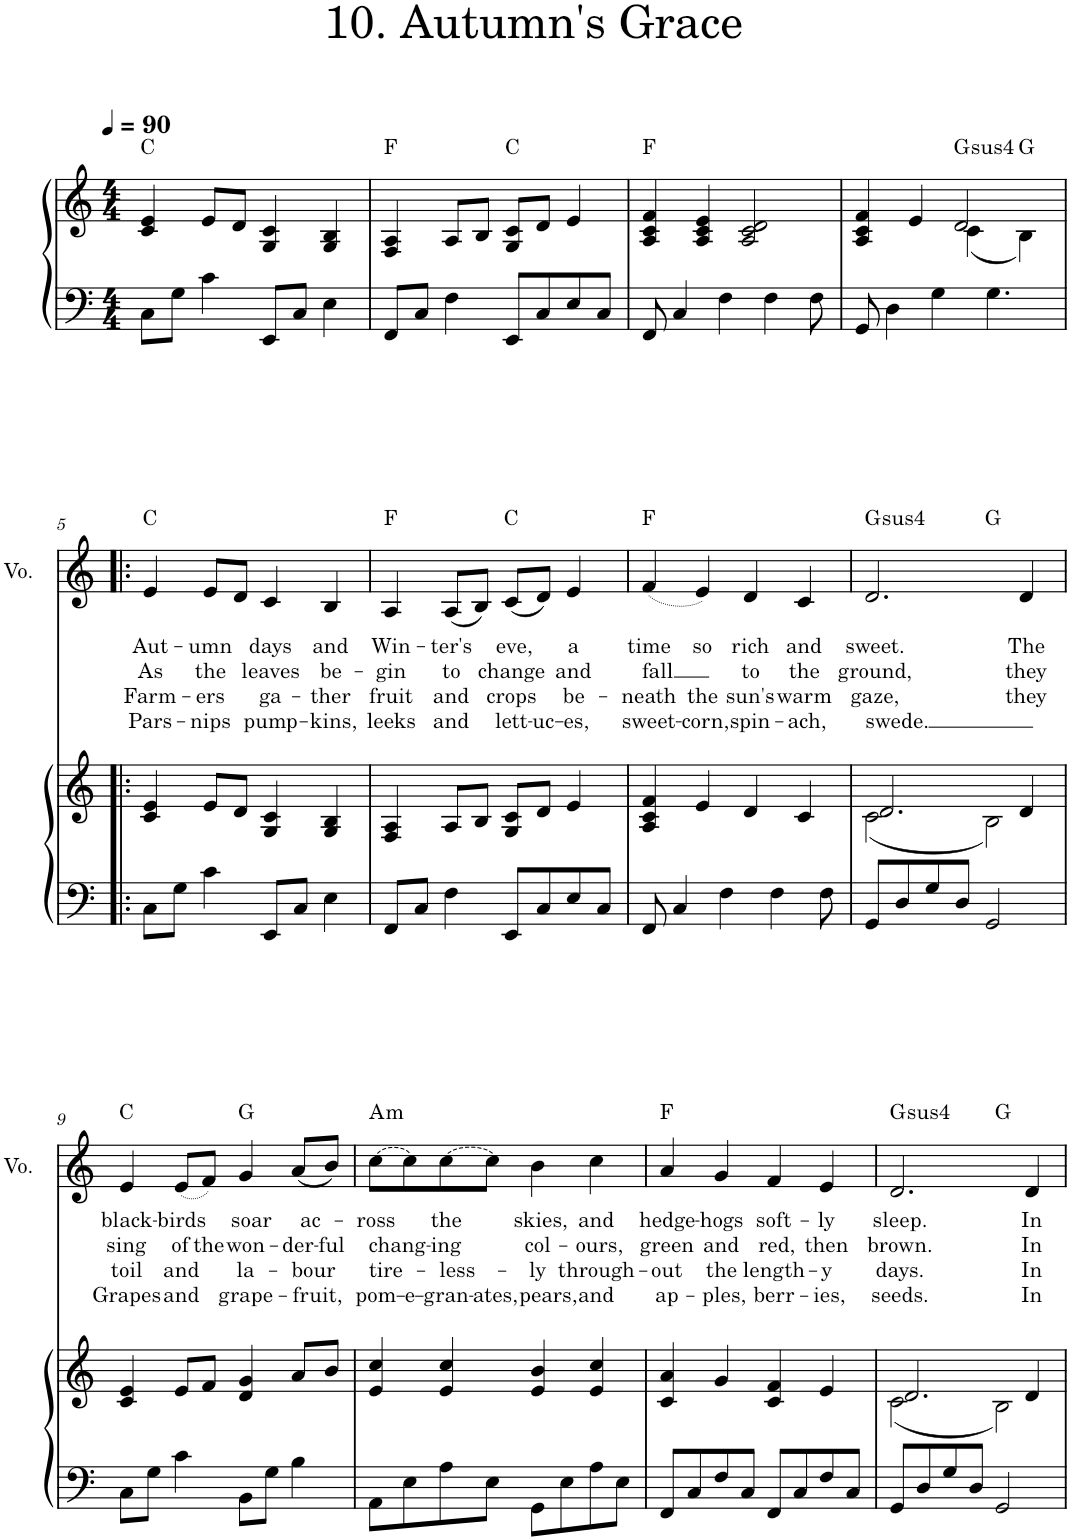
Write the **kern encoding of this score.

**kern	**kern	**harte	**kern	**kern	**text	**text	**text	**text	**harte
*part2	*part2	*part2	*part1	*part1	*part1	*part1	*part1	*part1	*part1
*staff4	*staff3	*	*staff2	*staff1	*staff1	*staff1	*staff1	*staff1	*
*I"Piano	*	*	*I"Voice	*	*	*	*	*	*
*I'Pno	*	*	*I'Vo.	*	*	*	*	*	*
*clefF4	*clefG2	*	*clefF4	*clefG2	*	*	*	*	*
*k[]	*k[]	*	*k[]	*k[]	*	*	*	*	*
*M4/4	*M4/4	*	*M4/4	*M4/4	*	*	*	*	*
*MM90	*MM90	*	*MM90	*MM90	*	*	*	*	*
=1	=1	=1	=1	=1	=1	=1	=1	=1	=1
8C\L	4c/ 4e/	C:maj	1r	1r	.	.	.	.	.
8G\J	.	.	.	.	.	.	.	.	.
4c\	8e/L	.	.	.	.	.	.	.	.
.	8d/J	.	.	.	.	.	.	.	.
8EE/L	4G/ 4c/	.	.	.	.	.	.	.	.
8C/J	.	.	.	.	.	.	.	.	.
4E\	4G/ 4B/	.	.	.	.	.	.	.	.
=2	=2	=2	=2	=2	=2	=2	=2	=2	=2
8FF/L	4F/ 4A/	F:maj	1r	1r	.	.	.	.	.
8C/J	.	.	.	.	.	.	.	.	.
4F\	8A/L	.	.	.	.	.	.	.	.
.	8B/J	.	.	.	.	.	.	.	.
8EE/L	8G/ 8c/L	C:maj	.	.	.	.	.	.	.
8C/	8d/J	.	.	.	.	.	.	.	.
8E/	4e/	.	.	.	.	.	.	.	.
8C/J	.	.	.	.	.	.	.	.	.
=3	=3	=3	=3	=3	=3	=3	=3	=3	=3
8FF/	4A/ 4c/ 4f/	F:maj	1r	1r	.	.	.	.	.
4C/	.	.	.	.	.	.	.	.	.
.	4A/ 4c/ 4e/	.	.	.	.	.	.	.	.
4F\	.	.	.	.	.	.	.	.	.
.	2A/ 2c/ 2d/	.	.	.	.	.	.	.	.
4F\	.	.	.	.	.	.	.	.	.
8F\	.	.	.	.	.	.	.	.	.
=4	=4	=4	=4	=4	=4	=4	=4	=4	=4
*	*^	*	*	*	*	*	*	*	*
8GG/	4A/ 4c/ 4f/	2ryy	.	1r	1r	.	.	.	.	.
4D\	.	.	.	.	.	.	.	.	.	.
.	4e/	.	.	.	.	.	.	.	.	.
4G\	.	.	.	.	.	.	.	.	.	.
!	!	!	!LO:H:kt=4	!	!	!	!	!	!	!
.	2d/	(4c\	G:sus4	.	.	.	.	.	.	.
4.G\	.	.	.	.	.	.	.	.	.	.
.	.	4B\)	G:maj	.	.	.	.	.	.	.
!!LO:LB:g=z
=5!|:	=5!|:	=5!|:	=5!|:	=5!|:	=5!|:	=5!|:	=5!|:	=5!|:	=5!|:	=5!|:
!	!	!	!	!	!	!LO:LY:b	!LO:LY:b	!LO:LY:b	!LO:LY:b	!
*	*v	*v	*	*	*	*	*	*	*	*
8C\L	4c/ 4e/	.	1r	4e/	Aut-	As	Farm-	Pars-	C:maj
8G\J	.	.	.	.	.	.	.	.	.
!	!	!	!	!	!LO:LY:b	!LO:LY:b	!LO:LY:b	!LO:LY:b	!
4c\	8e/L	.	.	8e/L	-umn	the	-ers	-nips	.
.	8d/J	.	.	8d/J	.	.	.	.	.
!	!	!	!	!	!LO:LY:b	!LO:LY:b	!LO:LY:b	!LO:LY:b	!
8EE/L	4G/ 4c/	.	.	4c/	days	leaves	ga-	pump-	.
8C/J	.	.	.	.	.	.	.	.	.
!	!	!	!	!	!LO:LY:b	!LO:LY:b	!LO:LY:b	!LO:LY:b	!
4E\	4G/ 4B/	.	.	4B/	and	be-	-ther	-kins,	.
=6	=6	=6	=6	=6	=6	=6	=6	=6	=6
!	!	!	!	!	!LO:LY:b	!LO:LY:b	!LO:LY:b	!LO:LY:b	!
8FF/L	4F/ 4A/	.	1r	4A/	Win-	-gin	fruit	leeks	F:maj
8C/J	.	.	.	.	.	.	.	.	.
!	!	!	!	!	!LO:LY:b	!LO:LY:b	!LO:LY:b	!LO:LY:b	!
4F\	8A/L	.	.	(8A/L	-ter's	to	and	and	.
.	8B/J	.	.	8B/J)	.	.	.	.	.
!	!	!	!	!	!LO:LY:b	!LO:LY:b	!LO:LY:b	!LO:LY:b	!
8EE/L	8G/ 8c/L	.	.	(8c/L	eve,	change	crops	lett-	C:maj
!	!	!	!	!	!	!	!	!LO:LY:b	!
8C/	8d/J	.	.	8d/J)	.	.	.	-uc-	.
!	!	!	!	!	!LO:LY:b	!LO:LY:b	!LO:LY:b	!LO:LY:b	!
8E/	4e/	.	.	4e/	a	and	be-	-es,	.
8C/J	.	.	.	.	.	.	.	.	.
=7	=7	=7	=7	=7	=7	=7	=7	=7	=7
!	!	!	!	!	!LO:LY:b	!LO:LY:b	!LO:LY:b	!LO:LY:b	!
8FF/	4A/ 4c/ 4f/	.	1r	(4f/	time	fall	-neath	sweet-	F:maj
4C/	.	.	.	.	.	.	.	.	.
!	!	!	!	!	!LO:LY:b	!	!LO:LY:b	!LO:LY:b	!
.	4e/	.	.	4e/)	so	.	the	-corn,	.
4F\	.	.	.	.	.	.	.	.	.
!	!	!	!	!	!LO:LY:b	!LO:LY:b	!LO:LY:b	!LO:LY:b	!
.	4d/	.	.	4d/	rich	to	sun's	spin-	.
4F\	.	.	.	.	.	.	.	.	.
!	!	!	!	!	!LO:LY:b	!LO:LY:b	!LO:LY:b	!LO:LY:b	!
.	4c/	.	.	4c/	and	the	warm	-ach,	.
8F\	.	.	.	.	.	.	.	.	.
=8	=8	=8	=8	=8	=8	=8	=8	=8	=8
*	*^	*	*	*	*	*	*	*	*
!	!	!	!	!	!	!LO:LY:b	!LO:LY:b	!LO:LY:b	!LO:LY:b	!LO:H:kt=4
*	*	*	*	*	*^	*	*	*	*	*
8GG/L	2.d/	(2c\	.	1r	2.d/	2ryy	sweet.	ground,	gaze,	swede.	G:sus4
8D/	.	.	.	.	.	.	.	.	.	.	.
8G/	.	.	.	.	.	.	.	.	.	.	.
8D/J	.	.	.	.	.	.	.	.	.	.	.
2GG/	.	2B\)	.	.	.	2ryy	.	.	.	.	G:maj
!	!	!	!	!	!	!	!LO:LY:b	!LO:LY:b	!LO:LY:b	!	!
.	4d/	.	.	.	4d/	.	The	they	they	.	.
*	*v	*v	*	*	*	*	*	*	*	*	*
!!LO:LB:g=z
=9	=9	=9	=9	=9	=9	=9	=9	=9	=9	=9
!	!	!	!	!	!	!LO:LY:b	!LO:LY:b	!LO:LY:b	!LO:LY:b	!
*	*	*	*	*v	*v	*	*	*	*	*
8C\L	4c/ 4e/	.	1r	4e/	black-	sing	toil	Grapes	C:maj
8G\J	.	.	.	.	.	.	.	.	.
!	!	!	!	!	!LO:LY:b	!LO:LY:b	!LO:LY:b	!LO:LY:b	!
4c\	8e/L	.	.	(8e/L	-birds	of	and	and	.
!	!	!	!	!	!	!LO:LY:b	!	!	!
.	8f/J	.	.	8f/J)	.	the	.	.	.
!	!	!	!	!	!LO:LY:b	!LO:LY:b	!LO:LY:b	!LO:LY:b	!
8BB\L	4d/ 4g/	.	.	4g/	soar	won-	la-	grape-	G:maj
8G\J	.	.	.	.	.	.	.	.	.
!	!	!	!	!	!LO:LY:b	!LO:LY:b	!LO:LY:b	!LO:LY:b	!
4B\	8a/L	.	.	(8a/L	ac-	-der-	-bour	-fruit,	.
!	!	!	!	!	!	!LO:LY:b	!	!	!
.	8b/J	.	.	8b/J)	.	-ful	.	.	.
=10	=10	=10	=10	=10	=10	=10	=10	=10	=10
!	!	!	!	!LO:T:dash	!LO:LY:b	!LO:LY:b	!LO:LY:b	!LO:LY:b	!LO:H:kt=m
8AA\L	4e/ 4cc/	.	1r	[8cc\L	-ross	chang-	tire-	pom-	A:min
!	!	!	!	!	!	!	!	!LO:LY:b	!
8E\	.	.	.	8cc\]	.	.	.	-e-	.
!	!	!	!	!LO:T:dash	!LO:LY:b	!LO:LY:b	!LO:LY:b	!LO:LY:b	!
8A\	4e/ 4cc/	.	.	[8cc\	the	-ing	-less-	-gran-	.
!	!	!	!	!	!	!	!	!LO:LY:b	!
8E\J	.	.	.	8cc\J]	.	.	.	-ates,	.
!	!	!	!	!	!LO:LY:b	!LO:LY:b	!LO:LY:b	!LO:LY:b	!
8GG\L	4e/ 4b/	.	.	4b\	skies,	col-	-ly	pears,	.
8E\	.	.	.	.	.	.	.	.	.
!	!	!	!	!	!LO:LY:b	!LO:LY:b	!LO:LY:b	!LO:LY:b	!
8A\	4e/ 4cc/	.	.	4cc\	and	-ours,	through-	and	.
8E\J	.	.	.	.	.	.	.	.	.
=11	=11	=11	=11	=11	=11	=11	=11	=11	=11
!	!	!	!	!	!LO:LY:b	!LO:LY:b	!LO:LY:b	!LO:LY:b	!
8FF/L	4c/ 4a/	.	1r	4a/	hedge-	green	-out	ap-	F:maj
8C/	.	.	.	.	.	.	.	.	.
!	!	!	!	!	!LO:LY:b	!LO:LY:b	!LO:LY:b	!LO:LY:b	!
8F/	4g/	.	.	4g/	-hogs	and	the	-ples,	.
8C/J	.	.	.	.	.	.	.	.	.
!	!	!	!	!	!LO:LY:b	!LO:LY:b	!LO:LY:b	!LO:LY:b	!
8FF/L	4c/ 4f/	.	.	4f/	soft-	red,	length-	berr-	.
8C/	.	.	.	.	.	.	.	.	.
!	!	!	!	!	!LO:LY:b	!LO:LY:b	!LO:LY:b	!LO:LY:b	!
8F/	4e/	.	.	4e/	-ly	then	-y	-ies,	.
8C/J	.	.	.	.	.	.	.	.	.
=12	=12	=12	=12	=12	=12	=12	=12	=12	=12
*	*^	*	*	*	*	*	*	*	*
!	!	!	!	!	!	!LO:LY:b	!LO:LY:b	!LO:LY:b	!LO:LY:b	!LO:H:kt=4
*	*	*	*	*	*^	*	*	*	*	*
8GG/L	2.d/	(2c\	.	1r	2.d/	2ryy	sleep.	brown.	days.	seeds.	G:sus4
8D/	.	.	.	.	.	.	.	.	.	.	.
8G/	.	.	.	.	.	.	.	.	.	.	.
8D/J	.	.	.	.	.	.	.	.	.	.	.
2GG/	.	2B\)	.	.	.	2ryy	.	.	.	.	G:maj
!	!	!	!	!	!	!	!LO:LY:b	!LO:LY:b	!LO:LY:b	!LO:LY:b	!
.	4d/	.	.	.	4d/	.	In	In	In	In	.
*	*v	*v	*	*	*v	*v	*	*	*	*	*
=	=	=	=	=	=	=	=	=	=
*-	*-	*-	*-	*-	*-	*-	*-	*-	*-
